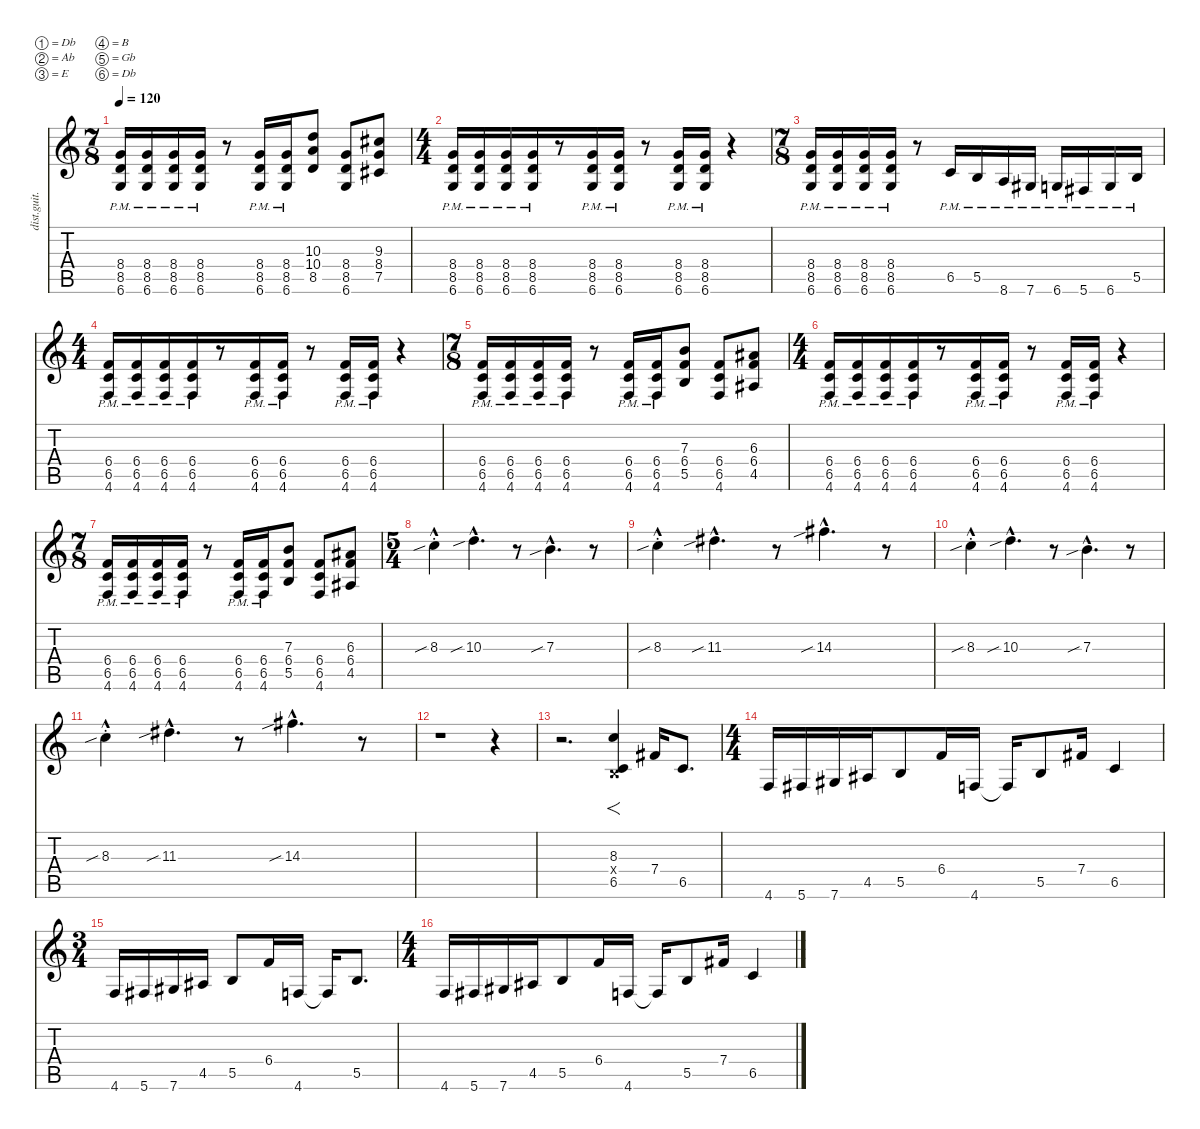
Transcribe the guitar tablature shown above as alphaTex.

\defaultSystemsLayout 4
\hideDynamics
\bracketExtendMode nobrackets
\otherSystemsTrackNameOrientation horizontal
\track ("P. Waggoner Gtr." "dist.guit.") {instrument distortionguitar}
\staff {score tabs}
\tuning (Db4 Ab3 E3 B2 Gb2 Db2)
\ts (7 8)
\beaming (8 3 2 2)
\tempo 120
\clef g2
\ks c
(8.4{pm} 8.5{pm} 6.6{pm}).16{dy f beam Up} (8.4{pm} 8.5{pm} 6.6{pm}).16{beam Up} (8.4{pm} 8.5{pm} 6.6{pm}).16{beam Up} (8.4{pm} 8.5{pm} 6.6{pm}).16{beam Up} r.8{beam Up} (8.4{pm} 8.5{pm} 6.6{pm}).16{beam Up} (8.4{pm} 8.5{pm} 6.6{pm}).16{beam Up} (10.3 10.4 8.5).8{beam Up} (8.4 8.5 6.6).8{beam Up} (9.3{acc #} 8.4 7.5{acc #}).8{beam Up} |
\ts (4 4)
\beaming (8 4 4)
(8.4{pm} 8.5{pm} 6.6{pm}).16{beam Up} (8.4{pm} 8.5{pm} 6.6{pm}).16{beam Up} (8.4{pm} 8.5{pm} 6.6{pm}).16{beam Up} (8.4{pm} 8.5{pm} 6.6{pm}).16{beam Up} r.8{beam Up} (8.4{pm} 8.5{pm} 6.6{pm}).16{beam Up} (8.4{pm} 8.5{pm} 6.6{pm}).16{beam Up} r.8{beam Up} (8.4{pm} 8.5{pm} 6.6{pm}).16{beam Up} (8.4{pm} 8.5{pm} 6.6{pm}).16{beam Up} r.4{beam Up} |
\ts (7 8)
\beaming (8 3 2 2)
(8.4{pm} 8.5{pm} 6.6{pm}).16{beam Up} (8.4{pm} 8.5{pm} 6.6{pm}).16{beam Up} (8.4{pm} 8.5{pm} 6.6{pm}).16{beam Up} (8.4{pm} 8.5{pm} 6.6{pm}).16{beam Up} r.8{beam Up} 6.5{pm}.16{beam Up} 5.5{pm}.16{beam Up} 8.6{pm}.16{beam Up} 7.6{pm acc #}.16{beam Up} 6.6{pm}.16{beam Up} 5.6{pm acc #}.16{beam Up} 6.6{pm}.16{beam Up} 5.5{pm}.16{beam Up} |
\ts (4 4)
\beaming (8 4 4)
(6.4{pm} 6.5{pm} 4.6{pm}).16{beam Up} (6.4{pm} 6.5{pm} 4.6{pm}).16{beam Up} (6.4{pm} 6.5{pm} 4.6{pm}).16{beam Up} (6.4{pm} 6.5{pm} 4.6{pm}).16{beam Up} r.8{beam Up} (6.4{pm} 6.5{pm} 4.6{pm}).16{beam Up} (6.4{pm} 6.5{pm} 4.6{pm}).16{beam Up} r.8{beam Up} (6.4{pm} 6.5{pm} 4.6{pm}).16{beam Up} (6.4{pm} 6.5{pm} 4.6{pm}).16{beam Up} r.4{beam Up} |
\ts (7 8)
\beaming (8 3 2 2)
(6.4{pm} 6.5{pm} 4.6{pm}).16{beam Up} (6.4{pm} 6.5{pm} 4.6{pm}).16{beam Up} (6.4{pm} 6.5{pm} 4.6{pm}).16{beam Up} (6.4{pm} 6.5{pm} 4.6{pm}).16{beam Up} r.8{beam Up} (6.4{pm} 6.5{pm} 4.6{pm}).16{beam Up} (6.4{pm} 6.5{pm} 4.6{pm}).16{beam Up} (7.3 6.4 5.5).8{beam Up} (6.4 6.5 4.6).8{beam Up} (6.3{acc #} 6.4 4.5{acc #}).8{beam Up} |
\ts (4 4)
\beaming (8 4 4)
(6.4{pm} 6.5{pm} 4.6{pm}).16{beam Up} (6.4{pm} 6.5{pm} 4.6{pm}).16{beam Up} (6.4{pm} 6.5{pm} 4.6{pm}).16{beam Up} (6.4{pm} 6.5{pm} 4.6{pm}).16{beam Up} r.8{beam Up} (6.4{pm} 6.5{pm} 4.6{pm}).16{beam Up} (6.4{pm} 6.5{pm} 4.6{pm}).16{beam Up} r.8{beam Up} (6.4{pm} 6.5{pm} 4.6{pm}).16{beam Up} (6.4{pm} 6.5{pm} 4.6{pm}).16{beam Up} r.4{beam Up} |
\ts (7 8)
\beaming (8 3 2 2)
(6.4{pm} 6.5{pm} 4.6{pm}).16{beam Up} (6.4{pm} 6.5{pm} 4.6{pm}).16{beam Up} (6.4{pm} 6.5{pm} 4.6{pm}).16{beam Up} (6.4{pm} 6.5{pm} 4.6{pm}).16{beam Up} r.8{beam Up} (6.4{pm} 6.5{pm} 4.6{pm}).16{beam Up} (6.4{pm} 6.5{pm} 4.6{pm}).16{beam Up} (7.3 6.4 5.5).8{beam Up} (6.4 6.5 4.6).8{beam Up} (6.3{acc #} 6.4 4.5{acc #}).8{beam Up} |
\ts (5 4)
\beaming (8 6 4)
8.3{sib hac st}.4{beam Down} 10.3{sib hac}.4{d beam Down} r.8{beam Down} 7.3{sib hac}.4{d beam Down} r.8{beam Down} |
8.3{sib hac st}.4{beam Down} 11.3{sib hac acc #}.4{d beam Down} r.8{beam Down} 14.3{sib hac acc #}.4{d beam Down} r.8{beam Down} |
8.3{sib hac st}.4{beam Down} 10.3{sib hac}.4{d beam Down} r.8{beam Down} 7.3{sib hac}.4{d beam Down} r.8{beam Down} |
8.3{sib hac st}.4{beam Down} 11.3{sib hac acc #}.4{d beam Down} r.8{beam Down} 14.3{sib hac acc #}.4{d beam Down} r.8{beam Down} |
r.1{beam Down} r.4{beam Down} |
r.2{d beam Down} (8.3 0.4{x} 6.5).4{f beam Up} 7.4{acc #}.16{beam Up} 6.5.8{d beam Up} |
\ts (4 4)
\beaming (8 4 4)
4.6.16{beam Up} 5.6{acc #}.16{beam Up} 7.6{acc #}.16{beam Up} 4.5{acc #}.16{beam Up} 5.5.8{beam Up} 6.4.16{beam Up} 4.6.16{beam Up} 4.6{t}.16{beam Up} 5.5.8{beam Up} 7.4{acc #}.16{beam Up} 6.5.4{beam Up} |
\ts (3 4)
\beaming (8 2 2 2)
4.6.16{beam Up} 5.6{acc #}.16{beam Up} 7.6{acc #}.16{beam Up} 4.5{acc #}.16{beam Up} 5.5.8{beam Up} 6.4.16{beam Up} 4.6.16{beam Up} 4.6{t}.16{beam Up} 5.5.8{d beam Up} |
\ts (4 4)
\beaming (8 4 4)
4.6.16{beam Up} 5.6{acc #}.16{beam Up} 7.6{acc #}.16{beam Up} 4.5{acc #}.16{beam Up} 5.5.8{beam Up} 6.4.16{beam Up} 4.6.16{beam Up} 4.6{t}.16{beam Up} 5.5.8{beam Up} 7.4{acc #}.16{beam Up} 6.5.4{beam Up}
